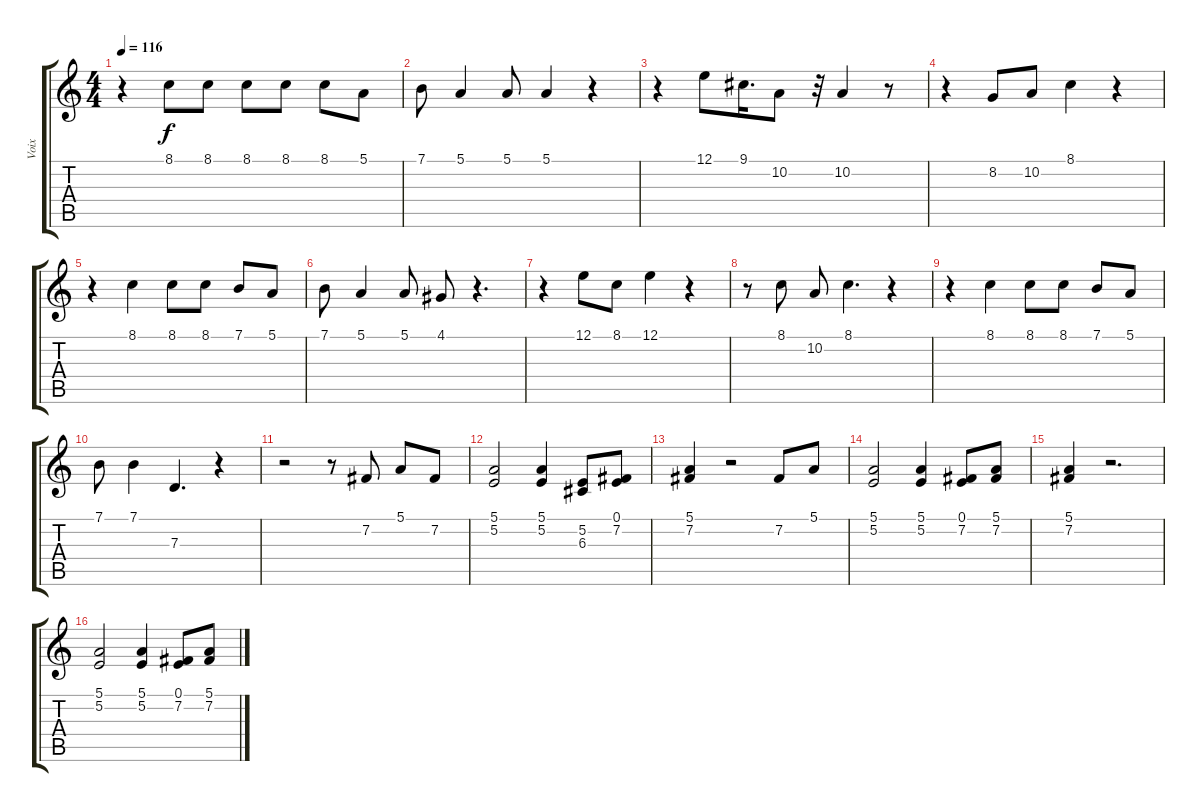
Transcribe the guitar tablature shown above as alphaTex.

\track ("Voix" "Voix") {instrument flute}
\staff {score tabs}
\tuning (E4 B3 G3 D3 A2 E2) {hide}
\ts (4 4)
\tempo 116
\clef g2
\ks c
r.4{dy f} 8.1.8 8.1.8 8.1.8 8.1.8 8.1.8 5.1.8 |
7.1.8 5.1.4 5.1.8 5.1.4 r.4 |
r.4 12.1.8 9.1.16{d} 10.2.8 r.32 10.2.4 r.8 |
r.4 8.2.8 10.2.8 8.1.4 r.4 |
r.4 8.1.4 8.1.8 8.1.8 7.1.8 5.1.8 |
7.1.8 5.1.4 5.1.8 4.1.8 r.4{d} |
r.4 12.1.8 8.1.8 12.1.4 r.4 |
r.8 8.1.8 10.2.8 8.1.4{d} r.4 |
r.4 8.1.4 8.1.8 8.1.8 7.1.8 5.1.8 |
7.1.8 7.1.4 7.3.4{d} r.4 |
r.2 r.8 7.2.8 5.1.8 7.2.8 |
(5.1 5.2).2 (5.1 5.2).4 (5.2 6.3).8 (0.1 7.2).8 |
(5.1 7.2).4 r.2 7.2.8 5.1.8 |
(5.1 5.2).2 (5.1 5.2).4 (0.1 7.2).8 (5.1 7.2).8 |
(5.1 7.2).4 r.2{d} |
(5.1 5.2).2 (5.1 5.2).4 (0.1 7.2).8 (5.1 7.2).8
